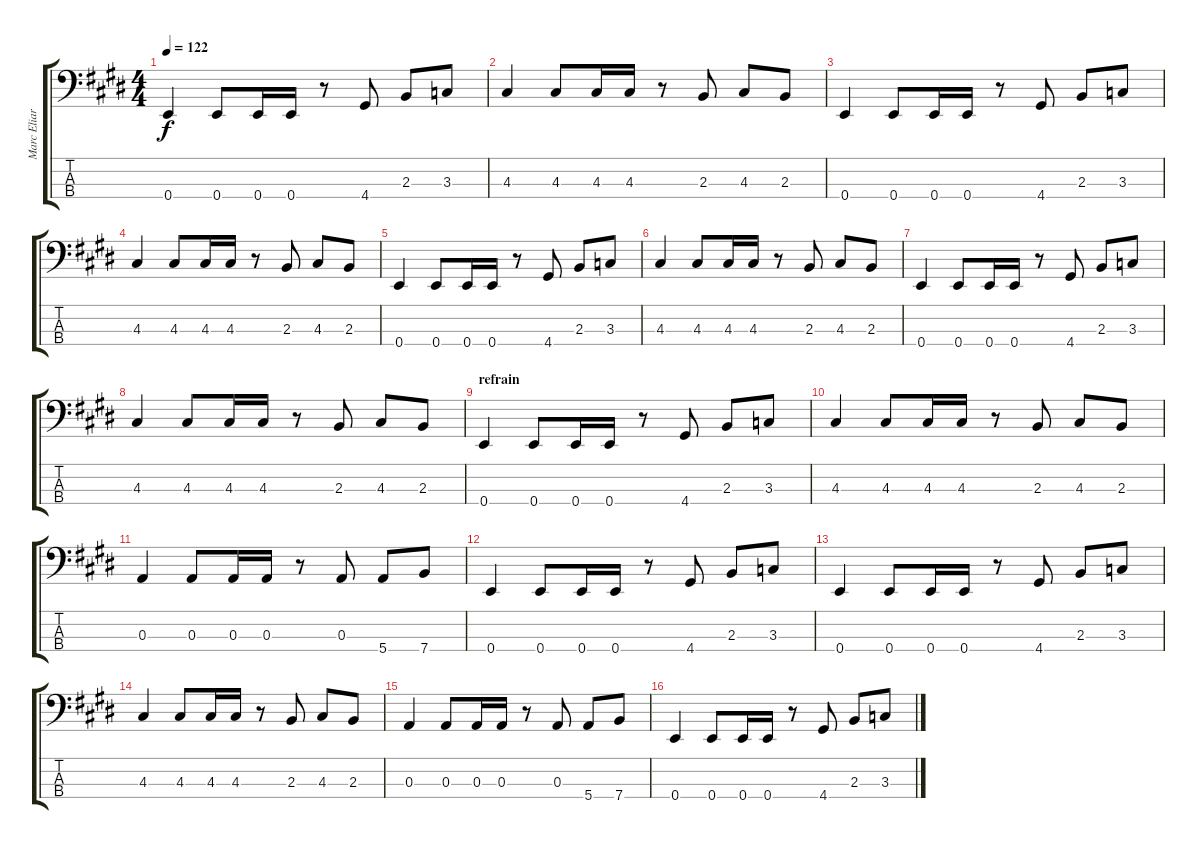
\track ("Marc Eliard (basse)" "Marc Eliar") {instrument electricbassfinger}
\staff {score tabs}
\tuning (G2 D2 A1 E1) {hide}
\ts (4 4)
\tempo 122
\clef f4
\ks e
0.4.4{dy f} 0.4.8 0.4.16 0.4.16 r.8 4.4.8 2.3.8 3.3.8 |
4.3.4 4.3.8 4.3.16 4.3.16 r.8 2.3.8 4.3.8 2.3.8 |
0.4.4 0.4.8 0.4.16 0.4.16 r.8 4.4.8 2.3.8 3.3.8 |
4.3.4 4.3.8 4.3.16 4.3.16 r.8 2.3.8 4.3.8 2.3.8 |
0.4.4 0.4.8 0.4.16 0.4.16 r.8 4.4.8 2.3.8 3.3.8 |
4.3.4 4.3.8 4.3.16 4.3.16 r.8 2.3.8 4.3.8 2.3.8 |
0.4.4 0.4.8 0.4.16 0.4.16 r.8 4.4.8 2.3.8 3.3.8 |
4.3.4 4.3.8 4.3.16 4.3.16 r.8 2.3.8 4.3.8 2.3.8 |
\section ("" "refrain")
0.4.4 0.4.8 0.4.16 0.4.16 r.8 4.4.8 2.3.8 3.3.8 |
4.3.4 4.3.8 4.3.16 4.3.16 r.8 2.3.8 4.3.8 2.3.8 |
0.3.4 0.3.8 0.3.16 0.3.16 r.8 0.3.8 5.4.8 7.4.8 |
0.4.4 0.4.8 0.4.16 0.4.16 r.8 4.4.8 2.3.8 3.3.8 |
0.4.4 0.4.8 0.4.16 0.4.16 r.8 4.4.8 2.3.8 3.3.8 |
4.3.4 4.3.8 4.3.16 4.3.16 r.8 2.3.8 4.3.8 2.3.8 |
0.3.4 0.3.8 0.3.16 0.3.16 r.8 0.3.8 5.4.8 7.4.8 |
0.4.4 0.4.8 0.4.16 0.4.16 r.8 4.4.8 2.3.8 3.3.8
